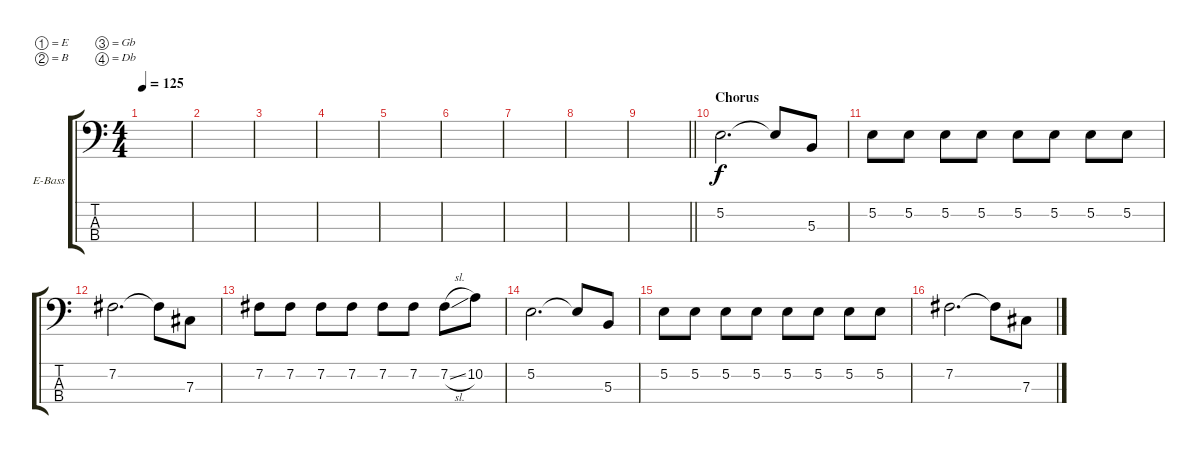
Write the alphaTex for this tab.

\bracketExtendMode groupsimilarinstruments
\firstSystemTrackNameOrientation horizontal
\otherSystemsTrackNameOrientation horizontal
\track ("Bass" "E-Bass") {instrument electricbassfinger}
\staff {score tabs}
\tuning (E2 B1 Gb1 Db1)
\ts (4 4)
\tempo 125
\clef f4
\ks c
|
|
|
|
|
|
|
|
\barLineRight lightlight
|
\section ("" "Chorus")
5.2.2{d} 5.2{t}.8 5.3.8 |
5.2.8 5.2.8 5.2.8 5.2.8 5.2.8 5.2.8 5.2.8 5.2.8 |
7.2.2{d} 7.2{t}.8 7.3.8 |
7.2.8 7.2.8 7.2.8 7.2.8 7.2.8 7.2.8 7.2{sl}.8 10.2.8 |
5.2.2{d} 5.2{t}.8 5.3.8 |
5.2.8 5.2.8 5.2.8 5.2.8 5.2.8 5.2.8 5.2.8 5.2.8 |
7.2.2{d} 7.2{t}.8 7.3.8
